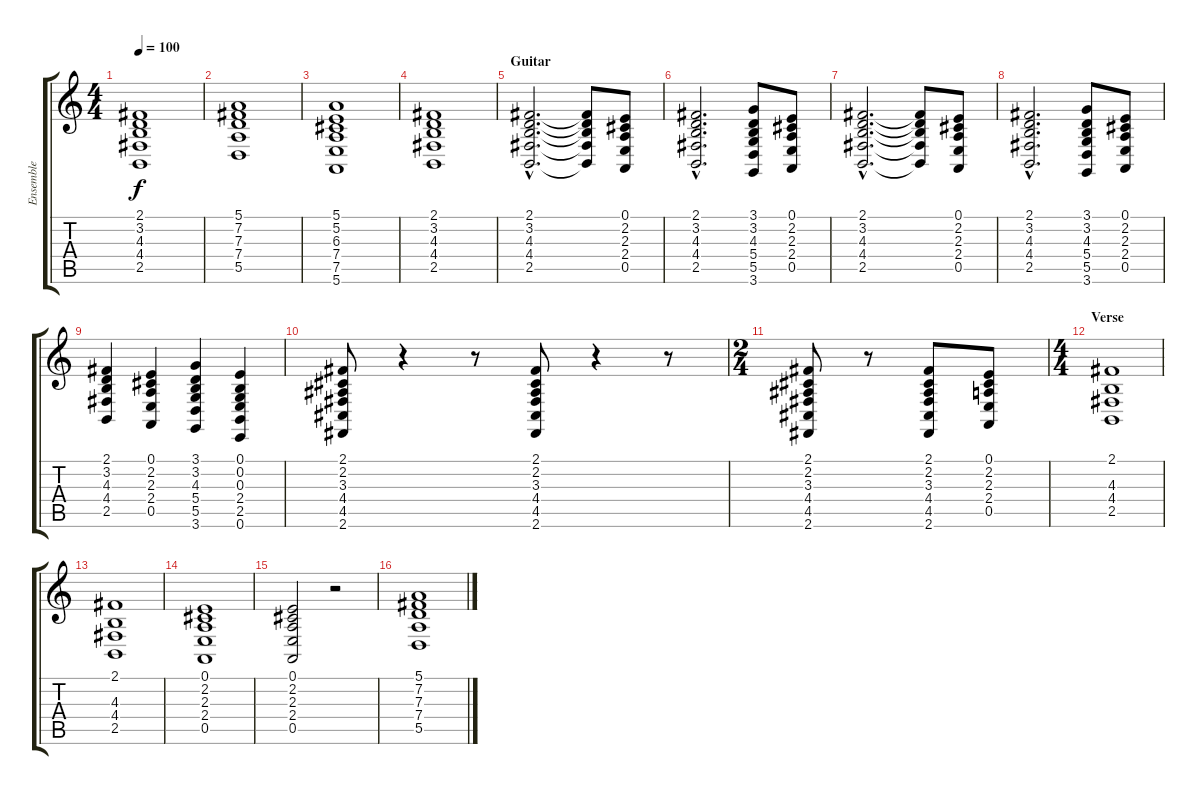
\track ("Ensemble" "Ensemble") {instrument stringensemble1}
\staff {score tabs}
\tuning (E4 B3 G3 D3 A2 E2) {hide}
\ts (4 4)
\tempo 100
\clef g2
\ks c
(2.1 3.2 4.3 4.4 2.5).1{dy f} |
(5.1 7.2 7.3 7.4 5.5).1 |
(5.1 5.2 6.3 7.4 7.5 5.6).1 |
(2.1 3.2 4.3 4.4 2.5).1 |
\section ("" "Guitar")
(2.1{hac} 3.2{hac} 4.3{hac} 4.4{hac} 2.5{hac}).2{d} (2.1{t} 3.2{t} 4.3{t} 4.4{t} 2.5{t}).8 (0.1 2.2 2.3 2.4 0.5).8 |
(2.1{hac} 3.2{hac} 4.3{hac} 4.4{hac} 2.5{hac}).2{d} (3.1 3.2 4.3 5.4 5.5 3.6).8 (0.1 2.2 2.3 2.4 0.5).8 |
(2.1{hac} 3.2{hac} 4.3{hac} 4.4{hac} 2.5{hac}).2{d} (2.1{t} 3.2{t} 4.3{t} 4.4{t} 2.5{t}).8 (0.1 2.2 2.3 2.4 0.5).8 |
(2.1{hac} 3.2{hac} 4.3{hac} 4.4{hac} 2.5{hac}).2{d} (3.1 3.2 4.3 5.4 5.5 3.6).8 (0.1 2.2 2.3 2.4 0.5).8 |
(2.1 3.2 4.3 4.4 2.5).4 (0.1 2.2 2.3 2.4 0.5).4 (3.1 3.2 4.3 5.4 5.5 3.6).4 (0.1 0.2 0.3 2.4 2.5 0.6).4 |
(2.1 2.2 3.3 4.4 4.5 2.6).8 r.4 r.8 (2.1 2.2 3.3 4.4 4.5 2.6).8 r.4 r.8 |
\ts (2 4)
(2.1 2.2 3.3 4.4 4.5 2.6).8 r.8 (2.1 2.2 3.3 4.4 4.5 2.6).8 (0.1 2.2 2.3 2.4 0.5).8 |
\ts (4 4)
\section ("" "Verse")
(2.1 4.3 4.4 2.5).1 |
(2.1 4.3 4.4 2.5).1 |
(0.1 2.2 2.3 2.4 0.5).1 |
(0.1 2.2 2.3 2.4 0.5).2 r.2 |
\section ("" "")
(5.1 7.2 7.3 7.4 5.5).1
